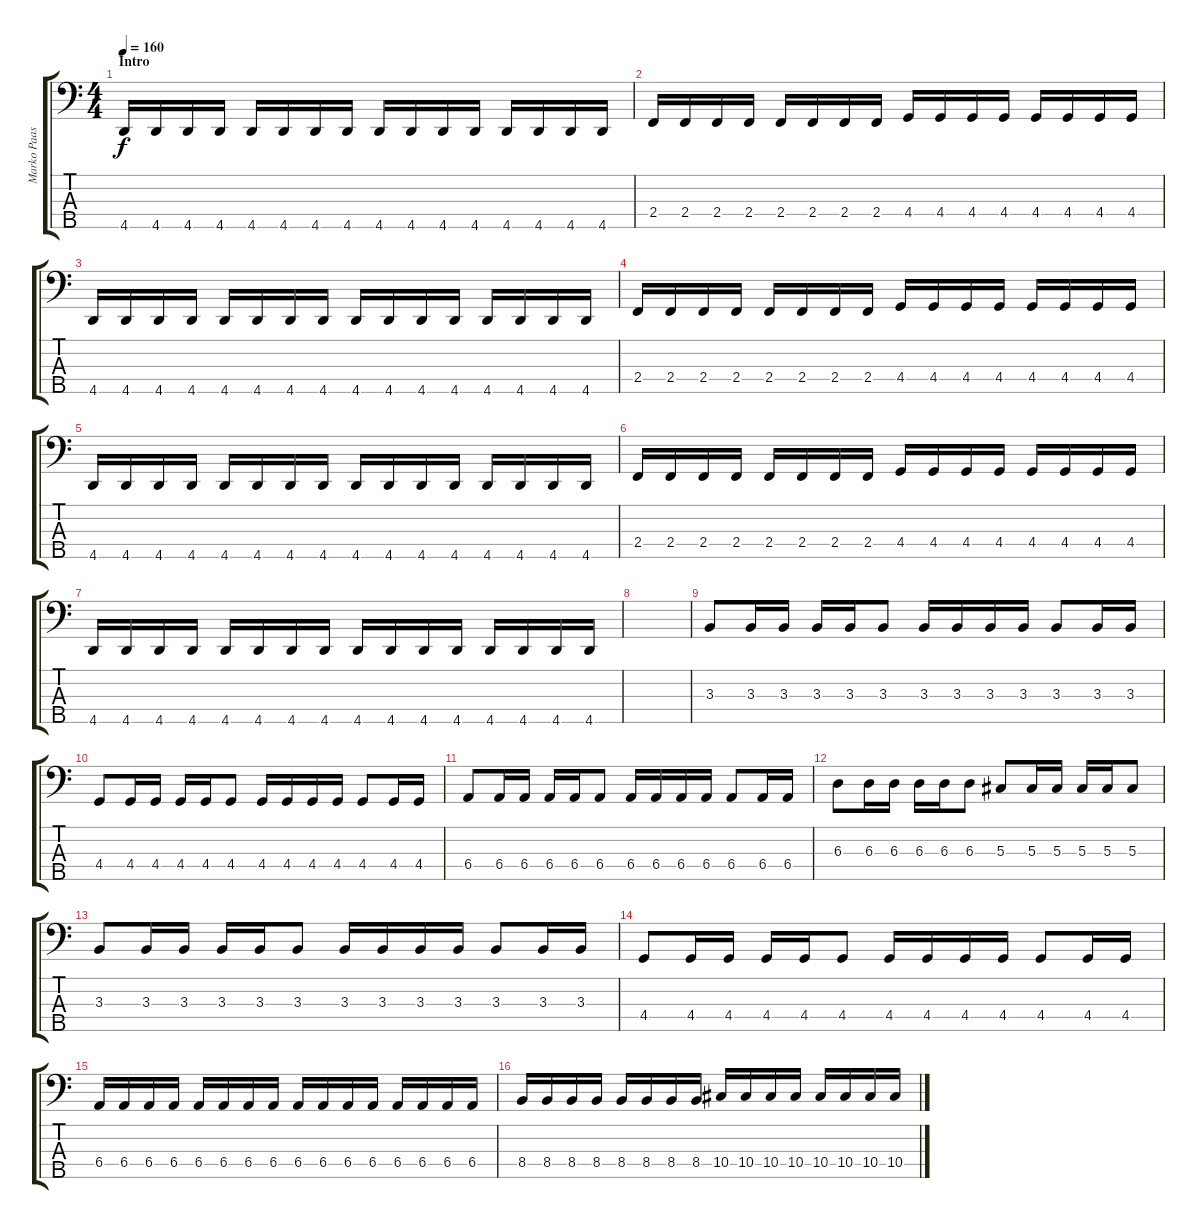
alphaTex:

\track ("Marko Paasikoski" "Marko Paas") {instrument electricbasspick}
\staff {score tabs}
\tuning (Gb2 Db2 Ab1 Eb1 Bb0) {hide}
\ts (4 4)
\section ("" "Intro")
\tempo 160
\clef f4
\ks c
4.5.16{dy f instrument electricbasspick} 4.5.16 4.5.16 4.5.16 4.5.16 4.5.16 4.5.16 4.5.16 4.5.16 4.5.16 4.5.16 4.5.16 4.5.16 4.5.16 4.5.16 4.5.16 |
2.4.16 2.4.16 2.4.16 2.4.16 2.4.16 2.4.16 2.4.16 2.4.16 4.4.16 4.4.16 4.4.16 4.4.16 4.4.16 4.4.16 4.4.16 4.4.16 |
4.5.16 4.5.16 4.5.16 4.5.16 4.5.16 4.5.16 4.5.16 4.5.16 4.5.16 4.5.16 4.5.16 4.5.16 4.5.16 4.5.16 4.5.16 4.5.16 |
2.4.16 2.4.16 2.4.16 2.4.16 2.4.16 2.4.16 2.4.16 2.4.16 4.4.16 4.4.16 4.4.16 4.4.16 4.4.16 4.4.16 4.4.16 4.4.16 |
4.5.16 4.5.16 4.5.16 4.5.16 4.5.16 4.5.16 4.5.16 4.5.16 4.5.16 4.5.16 4.5.16 4.5.16 4.5.16 4.5.16 4.5.16 4.5.16 |
2.4.16 2.4.16 2.4.16 2.4.16 2.4.16 2.4.16 2.4.16 2.4.16 4.4.16 4.4.16 4.4.16 4.4.16 4.4.16 4.4.16 4.4.16 4.4.16 |
4.5.16 4.5.16 4.5.16 4.5.16 4.5.16 4.5.16 4.5.16 4.5.16 4.5.16 4.5.16 4.5.16 4.5.16 4.5.16 4.5.16 4.5.16 4.5.16 |
|
3.3.8 3.3.16 3.3.16 3.3.16 3.3.16 3.3.8 3.3.16 3.3.16 3.3.16 3.3.16 3.3.8 3.3.16 3.3.16 |
4.4.8 4.4.16 4.4.16 4.4.16 4.4.16 4.4.8 4.4.16 4.4.16 4.4.16 4.4.16 4.4.8 4.4.16 4.4.16 |
6.4.8 6.4.16 6.4.16 6.4.16 6.4.16 6.4.8 6.4.16 6.4.16 6.4.16 6.4.16 6.4.8 6.4.16 6.4.16 |
6.3.8 6.3.16 6.3.16 6.3.16 6.3.16 6.3.8 5.3.8 5.3.16 5.3.16 5.3.16 5.3.16 5.3.8 |
3.3.8 3.3.16 3.3.16 3.3.16 3.3.16 3.3.8 3.3.16 3.3.16 3.3.16 3.3.16 3.3.8 3.3.16 3.3.16 |
4.4.8 4.4.16 4.4.16 4.4.16 4.4.16 4.4.8 4.4.16 4.4.16 4.4.16 4.4.16 4.4.8 4.4.16 4.4.16 |
6.4.16 6.4.16 6.4.16 6.4.16 6.4.16 6.4.16 6.4.16 6.4.16 6.4.16 6.4.16 6.4.16 6.4.16 6.4.16 6.4.16 6.4.16 6.4.16 |
8.4.16 8.4.16 8.4.16 8.4.16 8.4.16 8.4.16 8.4.16 8.4.16 10.4.16 10.4.16 10.4.16 10.4.16 10.4.16 10.4.16 10.4.16 10.4.16
